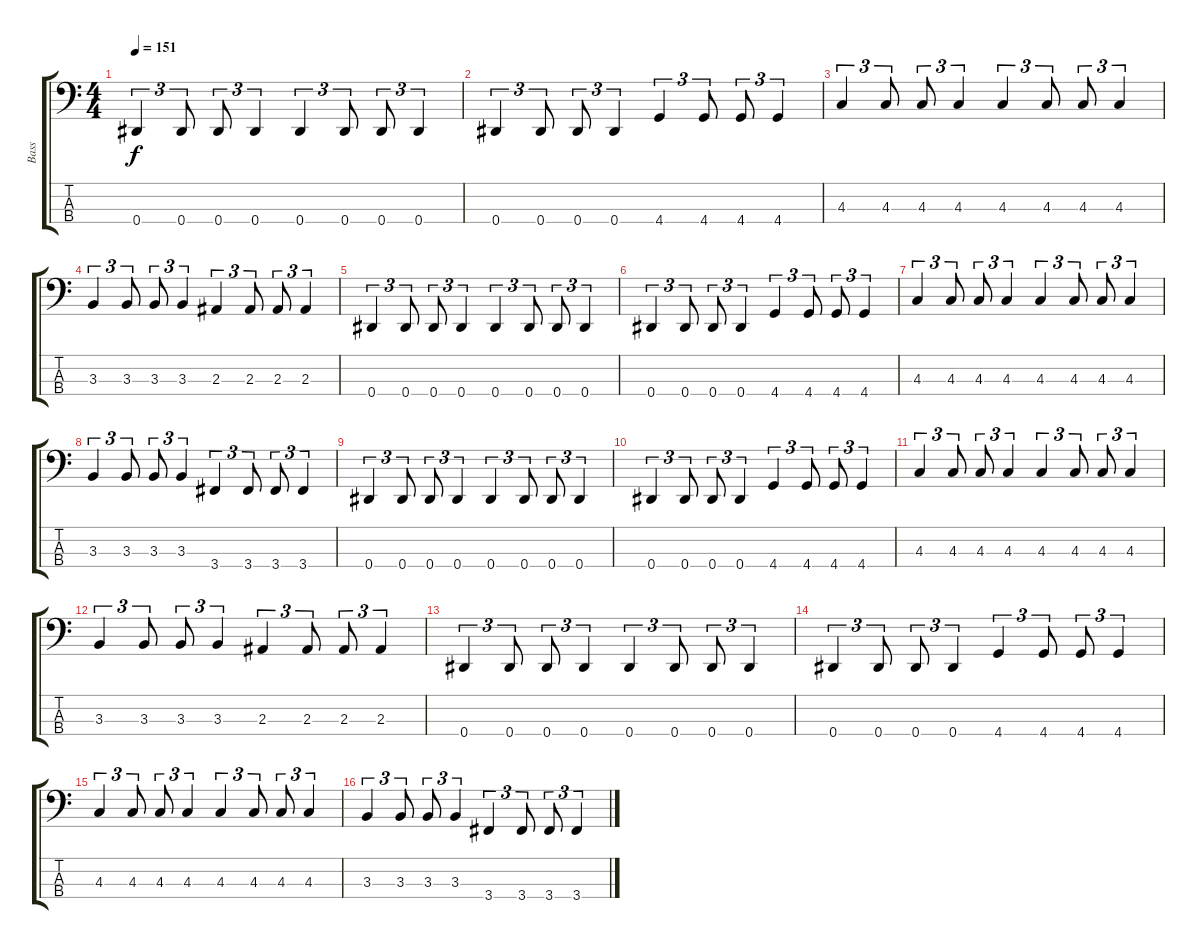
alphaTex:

\track ("Bass" "Bass") {instrument electricbasspick}
\staff {score tabs}
\tuning (Gb2 Db2 Ab1 Eb1) {hide}
\ts (4 4)
\tempo 151
\clef f4
\ks c
0.4.4{tu (3 2) dy f} 0.4.8{tu (3 2)} 0.4.8{tu (3 2)} 0.4.4{tu (3 2)} 0.4.4{tu (3 2)} 0.4.8{tu (3 2)} 0.4.8{tu (3 2)} 0.4.4{tu (3 2)} |
0.4.4{tu (3 2)} 0.4.8{tu (3 2)} 0.4.8{tu (3 2)} 0.4.4{tu (3 2)} 4.4.4{tu (3 2)} 4.4.8{tu (3 2)} 4.4.8{tu (3 2)} 4.4.4{tu (3 2)} |
4.3.4{tu (3 2)} 4.3.8{tu (3 2)} 4.3.8{tu (3 2)} 4.3.4{tu (3 2)} 4.3.4{tu (3 2)} 4.3.8{tu (3 2)} 4.3.8{tu (3 2)} 4.3.4{tu (3 2)} |
3.3.4{tu (3 2)} 3.3.8{tu (3 2)} 3.3.8{tu (3 2)} 3.3.4{tu (3 2)} 2.3.4{tu (3 2)} 2.3.8{tu (3 2)} 2.3.8{tu (3 2)} 2.3.4{tu (3 2)} |
0.4.4{tu (3 2)} 0.4.8{tu (3 2)} 0.4.8{tu (3 2)} 0.4.4{tu (3 2)} 0.4.4{tu (3 2)} 0.4.8{tu (3 2)} 0.4.8{tu (3 2)} 0.4.4{tu (3 2)} |
0.4.4{tu (3 2)} 0.4.8{tu (3 2)} 0.4.8{tu (3 2)} 0.4.4{tu (3 2)} 4.4.4{tu (3 2)} 4.4.8{tu (3 2)} 4.4.8{tu (3 2)} 4.4.4{tu (3 2)} |
4.3.4{tu (3 2)} 4.3.8{tu (3 2)} 4.3.8{tu (3 2)} 4.3.4{tu (3 2)} 4.3.4{tu (3 2)} 4.3.8{tu (3 2)} 4.3.8{tu (3 2)} 4.3.4{tu (3 2)} |
3.3.4{tu (3 2)} 3.3.8{tu (3 2)} 3.3.8{tu (3 2)} 3.3.4{tu (3 2)} 3.4.4{tu (3 2)} 3.4.8{tu (3 2)} 3.4.8{tu (3 2)} 3.4.4{tu (3 2)} |
0.4.4{tu (3 2)} 0.4.8{tu (3 2)} 0.4.8{tu (3 2)} 0.4.4{tu (3 2)} 0.4.4{tu (3 2)} 0.4.8{tu (3 2)} 0.4.8{tu (3 2)} 0.4.4{tu (3 2)} |
0.4.4{tu (3 2)} 0.4.8{tu (3 2)} 0.4.8{tu (3 2)} 0.4.4{tu (3 2)} 4.4.4{tu (3 2)} 4.4.8{tu (3 2)} 4.4.8{tu (3 2)} 4.4.4{tu (3 2)} |
4.3.4{tu (3 2)} 4.3.8{tu (3 2)} 4.3.8{tu (3 2)} 4.3.4{tu (3 2)} 4.3.4{tu (3 2)} 4.3.8{tu (3 2)} 4.3.8{tu (3 2)} 4.3.4{tu (3 2)} |
3.3.4{tu (3 2)} 3.3.8{tu (3 2)} 3.3.8{tu (3 2)} 3.3.4{tu (3 2)} 2.3.4{tu (3 2)} 2.3.8{tu (3 2)} 2.3.8{tu (3 2)} 2.3.4{tu (3 2)} |
0.4.4{tu (3 2)} 0.4.8{tu (3 2)} 0.4.8{tu (3 2)} 0.4.4{tu (3 2)} 0.4.4{tu (3 2)} 0.4.8{tu (3 2)} 0.4.8{tu (3 2)} 0.4.4{tu (3 2)} |
0.4.4{tu (3 2)} 0.4.8{tu (3 2)} 0.4.8{tu (3 2)} 0.4.4{tu (3 2)} 4.4.4{tu (3 2)} 4.4.8{tu (3 2)} 4.4.8{tu (3 2)} 4.4.4{tu (3 2)} |
4.3.4{tu (3 2)} 4.3.8{tu (3 2)} 4.3.8{tu (3 2)} 4.3.4{tu (3 2)} 4.3.4{tu (3 2)} 4.3.8{tu (3 2)} 4.3.8{tu (3 2)} 4.3.4{tu (3 2)} |
3.3.4{tu (3 2)} 3.3.8{tu (3 2)} 3.3.8{tu (3 2)} 3.3.4{tu (3 2)} 3.4.4{tu (3 2)} 3.4.8{tu (3 2)} 3.4.8{tu (3 2)} 3.4.4{tu (3 2)}
